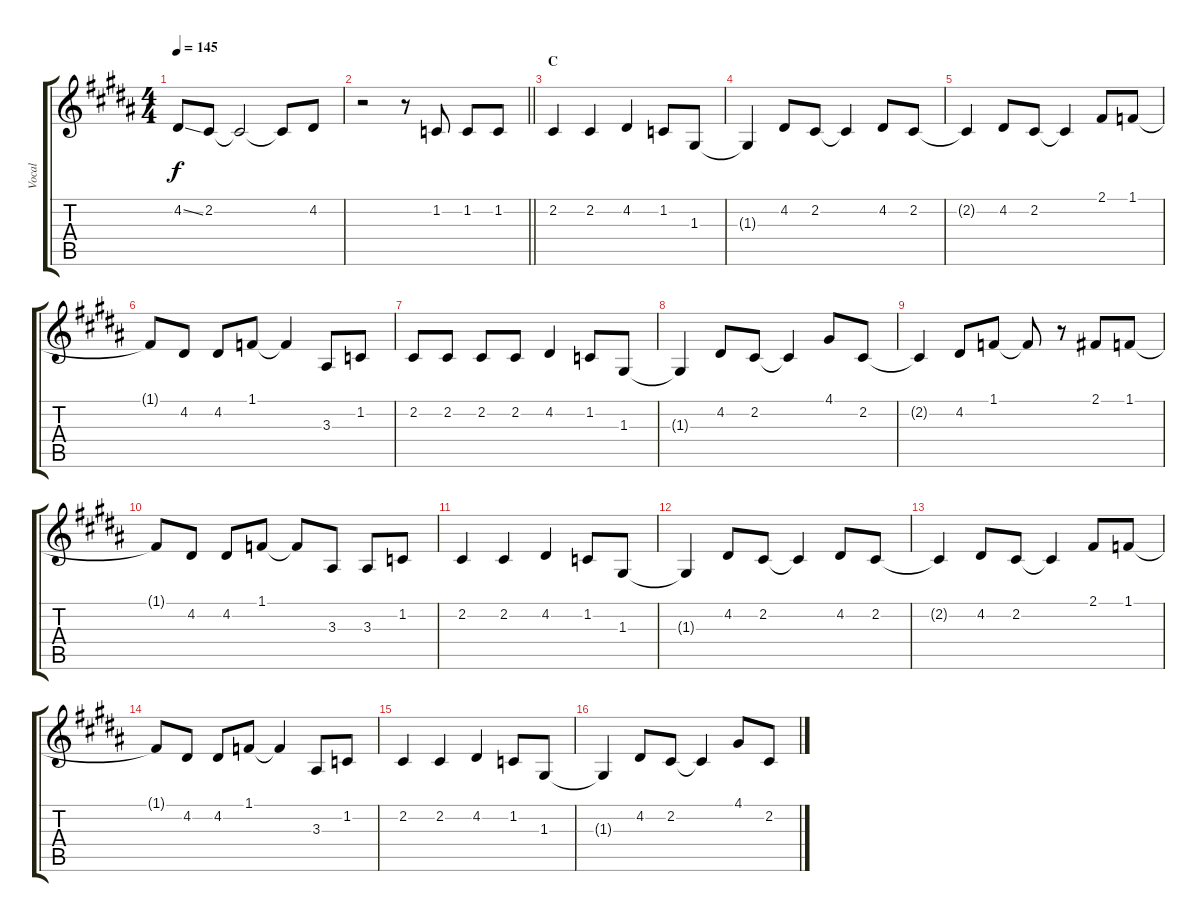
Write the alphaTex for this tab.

\track ("Vocal" "Vocal") {instrument tenorsax}
\staff {score tabs}
\tuning (E4 B3 G3 D3 A2 E2) {hide}
\ts (4 4)
\tempo 145
\clef g2
\ks b
4.2{ss}.8{dy f} 2.2.8 2.2{t}.2 2.2{t}.8 4.2.8 |
\barLineRight lightlight
r.2 r.8 1.2.8 1.2.8 1.2.8 |
\section ("" "C")
2.2.4 2.2.4 4.2.4 1.2.8 1.3.8 |
1.3{t}.4 4.2.8 2.2.8 2.2{t}.4 4.2.8 2.2.8 |
2.2{t}.4 4.2.8 2.2.8 2.2{t}.4 2.1.8 1.1.8 |
1.1{t}.8 4.2.8 4.2.8 1.1.8 1.1{t}.4 3.3.8 1.2.8 |
2.2.8 2.2.8 2.2.8 2.2.8 4.2.4 1.2.8 1.3.8 |
1.3{t}.4 4.2.8 2.2.8 2.2{t}.4 4.1.8 2.2.8 |
2.2{t}.4 4.2.8 1.1.8 1.1{t}.8 r.8 2.1.8 1.1.8 |
1.1{t}.8 4.2.8 4.2.8 1.1.8 1.1{t}.8 3.3.8 3.3.8 1.2.8 |
2.2.4 2.2.4 4.2.4 1.2.8 1.3.8 |
1.3{t}.4 4.2.8 2.2.8 2.2{t}.4 4.2.8 2.2.8 |
2.2{t}.4 4.2.8 2.2.8 2.2{t}.4 2.1.8 1.1.8 |
1.1{t}.8 4.2.8 4.2.8 1.1.8 1.1{t}.4 3.3.8 1.2.8 |
2.2.4 2.2.4 4.2.4 1.2.8 1.3.8 |
1.3{t}.4 4.2.8 2.2.8 2.2{t}.4 4.1.8 2.2.8
